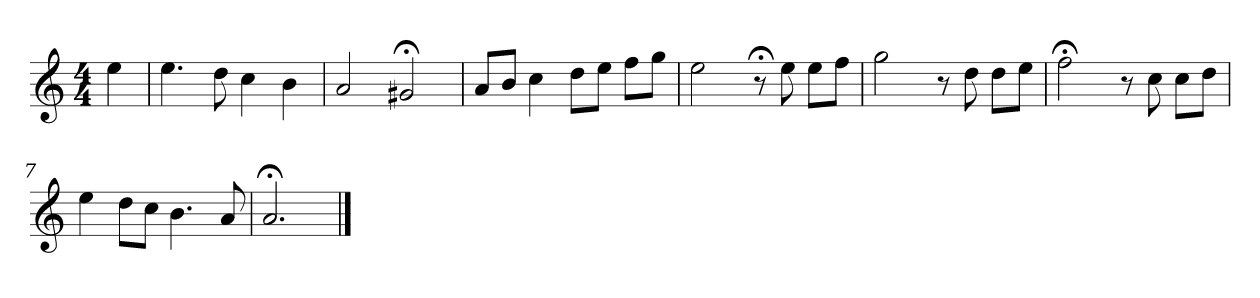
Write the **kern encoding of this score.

**kern
*part1
*staff1
*k[]
*a:
*M4/4
*MM120
=
4ee
=1
4.ee
8dd
4cc
4b
=2
2a
2g#X;<
=3
8aL
8bJ
4cc
8ddL
8eeJ
8ffL
8ggJ
=4
2ee
8r;<
8ee
8eeL
8ffJ
=5
2gg
8r
8dd
8ddL
8eeJ
=6
2ff;<
8r
8cc
8ccL
8ddJ
=7
4ee
8ddL
8ccJ
4.b
8a
=8
2.a;<
==
*-
